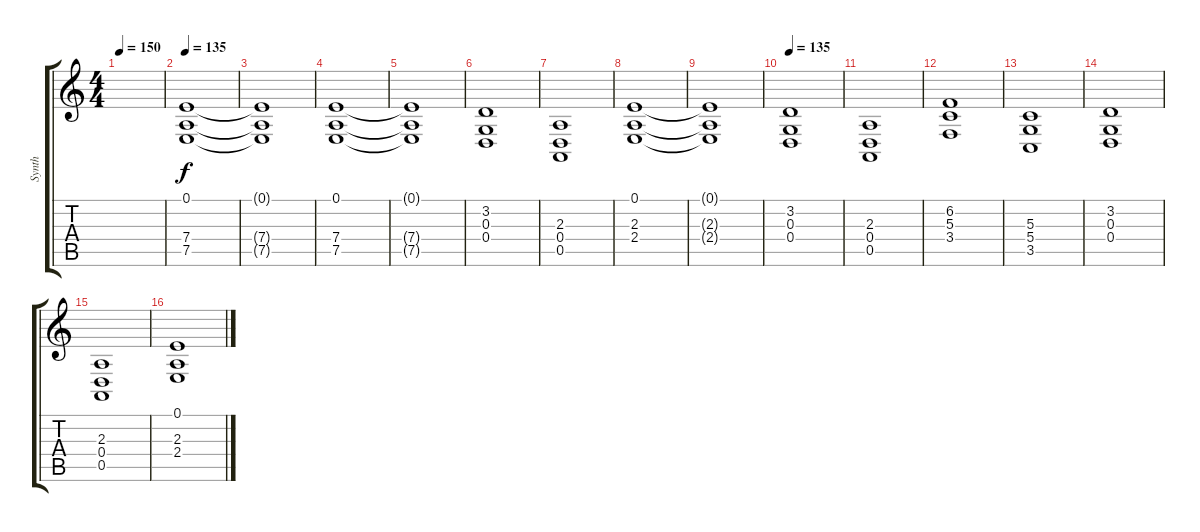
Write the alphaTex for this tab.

\track ("Synth" "Synth") {instrument synthstrings2}
\staff {score tabs}
\tuning (E4 B3 G3 D3 A2 E2) {hide}
\ts (4 4)
\tempo 150
\clef g2
\ks c
|
\tempo 135
(0.1 7.4 7.5).1 |
(0.1{t} 7.4{t} 7.5{t}).1 |
(0.1 7.4 7.5).1 |
(0.1{t} 7.4{t} 7.5{t}).1 |
(3.2 0.3 0.4).1 |
(2.3 0.4 0.5).1 |
(0.1 2.3 2.4).1 |
(0.1{t} 2.3{t} 2.4{t}).1 |
\tempo 135
(3.2 0.3 0.4).1 |
(2.3 0.4 0.5).1 |
(6.2 5.3 3.4).1 |
(5.3 5.4 3.5).1 |
(3.2 0.3 0.4).1 |
(2.3 0.4 0.5).1 |
(0.1 2.3 2.4).1
